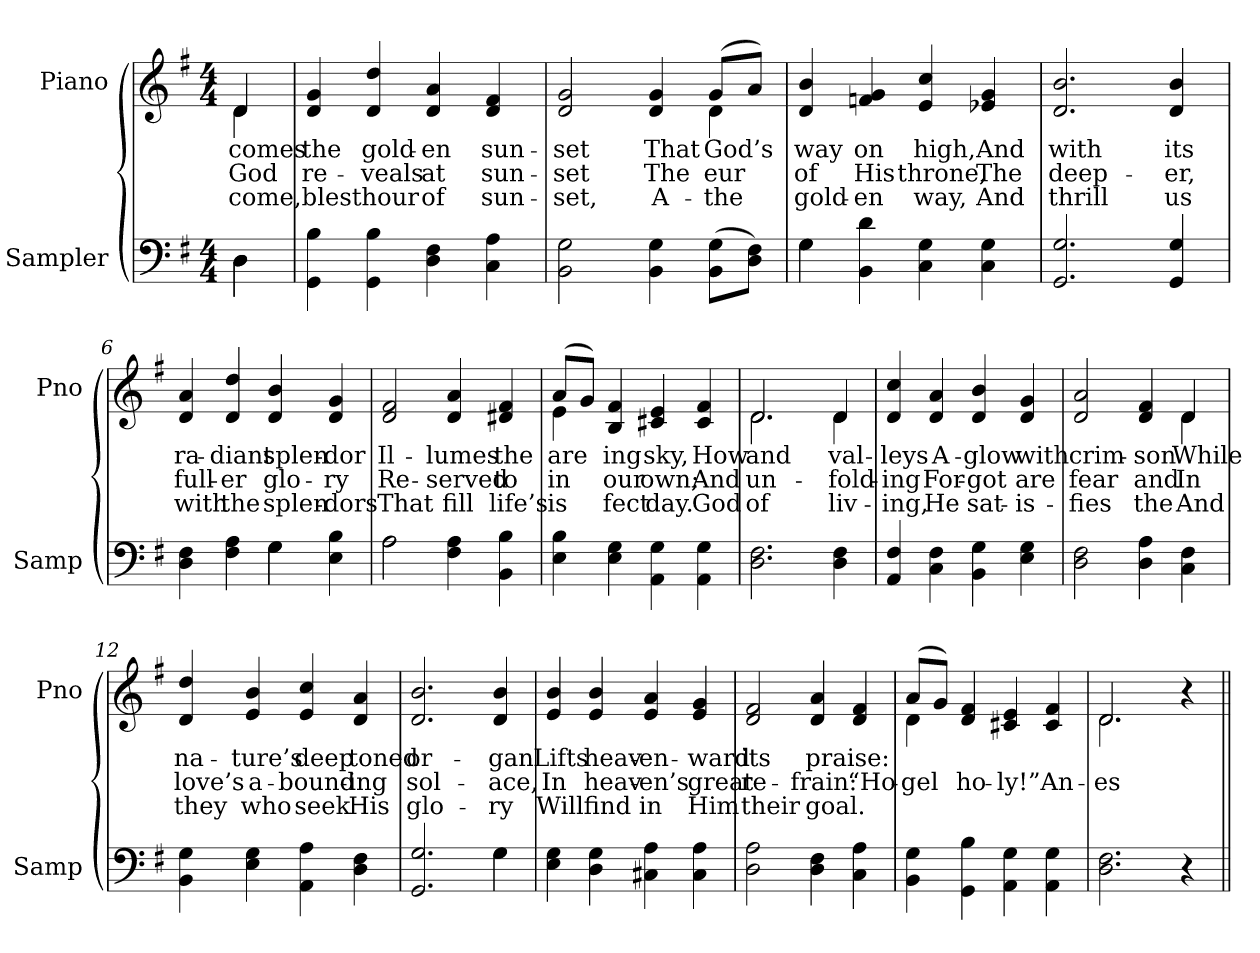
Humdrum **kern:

**kern	**kern	**text	**text	**text
*part2	*part1	*part1	*part1	*part1
*staff2	*staff1	*staff1	*staff1	*staff1
*I"Sampler	*I"Piano	*	*	*
*I'Samp	*I'Pno	*	*	*
*clefF4	*clefG2	*	*	*
*k[f#]	*k[f#]	*	*	*
*G:	*G:	*	*	*
*M4/4	*M4/4	*	*	*
=1	=1	=1	=1	=1
*^	*^	*	*	*
4D\	4D	4d/	4d	comes	God	come,
*v	*v	*	*	*	*	*
*	*v	*v	*	*	*
=2	=2	=2	=2	=2
4GG 4B	4d 4g	the	re-	blest
4GG 4B	4d 4dd	gold-	-veals	hour
4D 4F#	4d 4a	-en	at	of
4C 4A	4d 4f#	sun-	sun-	sun-
=3	=3	=3	=3	=3
*	*^	*	*	*
2BB 2G	2d 2g	2.ryy	-set	-set	-set,
4BB 4G	4d 4g	.	That	The	A-
(8BB\ 8G\L	(8g/L	4d	God’s	-eur	the
8D\ 8F#\J)	8a/J)	.	.	.	.
*	*v	*v	*	*	*
=4	=4	=4	=4	=4
*^	*	*	*	*
4G\	4G	4d 4b	way	of	gold-
4BB 4d	2.ryy	4fn 4g	on	His	-en
4C 4G	.	4e 4cc	high,	throne,	way,
4C 4G	.	4e-X 4g	And	The	And
*v	*v	*	*	*	*
=5	=5	=5	=5	=5
2.GG 2.G	2.d 2.b	with	deep-	thrill
4GG 4G	4d 4b	its	-er,	us
=6	=6	=6	=6	=6
*^	*	*	*	*
4D 4F#	2ryy	4d 4a	ra-	full-	with
4F# 4A	.	4d 4dd	-diant	-er	the
4G\	4G	4d 4b	splen-	glo-	splen-
4E 4B	4ryy	4d 4g	-dor	-ry	-dors
=7	=7	=7	=7	=7	=7
2A\	2A	2d 2f#	Il-	Re-	That
4F# 4A	2ryy	4d 4a	-lumes	-served	fill
4BB 4B	.	4d#X 4f#	the	to	life’s
*v	*v	*	*	*	*
=8	=8	=8	=8	=8
*	*^	*	*	*
4E 4B	(8a/L	4e	are	in	is
.	8g/J)	.	.	.	.
4E 4G	4B 4f#	2.ryy	-ing	our	-fect
4AA 4G	4c#X 4e	.	sky,	own;	day.
4AA 4G	4c# 4f#	.	How	And	God
=9	=9	=9	=9	=9	=9
2.D 2.F#	2.d/	2.d	and	un-	of
4D 4F#	4d/	4d	val-	-fold-	liv-
*	*v	*v	*	*	*
=10	=10	=10	=10	=10
4AA 4F#	4d 4cc	-leys	-ing	-ing,
4C 4F#	4d 4a	A-	For-	He
4BB 4G	4d 4b	-glow	-got	sat-
4E 4G	4d 4g	with	are	-is-
=11	=11	=11	=11	=11
*	*^	*	*	*
2D 2F#	2d 2a	2.ryy	crim-	fear	-fies
4D 4A	4d 4f#	.	-son	and	the
4C 4F#	4d/	4d	While	In	And
*	*v	*v	*	*	*
=12	=12	=12	=12	=12
4BB 4G	4d 4dd	na-	love’s	they
4E 4G	4e 4b	-ture’s	a-	who
4AA 4A	4e 4cc	deep	-bound-	seek
4D 4F#	4d 4a	toned	-ing	His
=13	=13	=13	=13	=13
*^	*	*	*	*
2.GG 2.G	2.ryy	2.d 2.b	or-	sol-	glo-
4G\	4G	4d 4b	-gan	-ace,	-ry
*v	*v	*	*	*	*
=14	=14	=14	=14	=14
4E 4G	4e 4b	Lifts	In	Will
4D 4G	4e 4b	heav-	heav-	find
4C#X 4A	4e 4a	-en-	-en’s	in
4C# 4A	4e 4g	-ward	great	Him
=15	=15	=15	=15	=15
2D 2A	2d 2f#	its	re-	their
4D 4F#	4d 4a	praise:	-frain:	goal.
4C 4A	4d 4f#	.	“Ho-	.
=16	=16	=16	=16	=16
*	*^	*	*	*
4BB 4G	(8a/L	4d	.	-gel	.
.	8g/J)	.	.	.	.
4GG 4B	4d 4f#	2.ryy	.	ho-	.
4AA 4G	4c#X 4e	.	.	-ly!”	.
4AA 4G	4c# 4f#	.	.	An-	.
=17	=17	=17	=17	=17	=17
2.D 2.F#	2.d/	2.d	.	-es	.
4r	4r	4ryy	.	.	.
*	*v	*v	*	*	*
=||	=||	=||	=||	=||
*-	*-	*-	*-	*-
